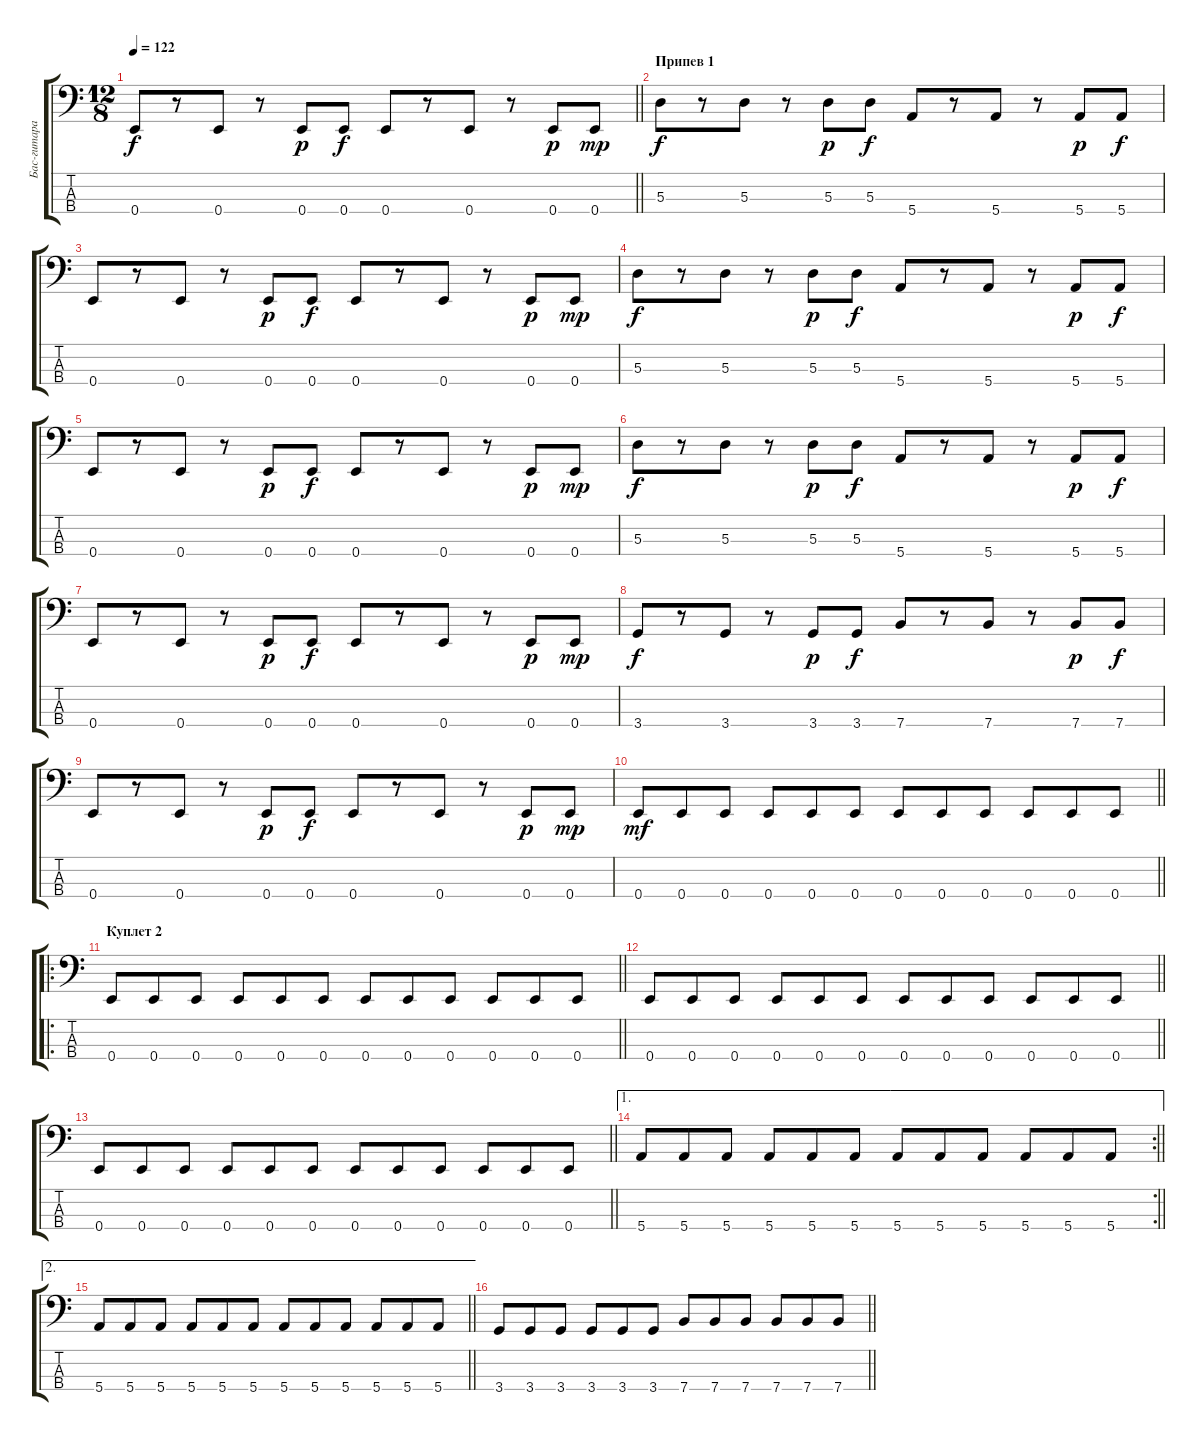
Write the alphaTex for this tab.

\track ("Бас-гитара" "Бас-гитара") {instrument electricbassfinger}
\staff {score tabs}
\tuning (G2 D2 A1 E1) {hide}
\ts (12 8)
\tempo 122
\clef f4
\barLineRight lightlight
\ks c
0.4.8{dy f} r.8 0.4.8 r.8 0.4.8{dy p} 0.4.8{dy f} 0.4.8 r.8 0.4.8 r.8 0.4.8{dy p} 0.4.8{dy mp} |
\section ("" "Припев 1")
5.3.8{dy f} r.8 5.3.8 r.8 5.3.8{dy p} 5.3.8{dy f} 5.4.8 r.8 5.4.8 r.8 5.4.8{dy p} 5.4.8{dy f} |
0.4.8 r.8 0.4.8 r.8 0.4.8{dy p} 0.4.8{dy f} 0.4.8 r.8 0.4.8 r.8 0.4.8{dy p} 0.4.8{dy mp} |
5.3.8{dy f} r.8 5.3.8 r.8 5.3.8{dy p} 5.3.8{dy f} 5.4.8 r.8 5.4.8 r.8 5.4.8{dy p} 5.4.8{dy f} |
0.4.8 r.8 0.4.8 r.8 0.4.8{dy p} 0.4.8{dy f} 0.4.8 r.8 0.4.8 r.8 0.4.8{dy p} 0.4.8{dy mp} |
5.3.8{dy f} r.8 5.3.8 r.8 5.3.8{dy p} 5.3.8{dy f} 5.4.8 r.8 5.4.8 r.8 5.4.8{dy p} 5.4.8{dy f} |
0.4.8 r.8 0.4.8 r.8 0.4.8{dy p} 0.4.8{dy f} 0.4.8 r.8 0.4.8 r.8 0.4.8{dy p} 0.4.8{dy mp} |
3.4.8{dy f} r.8 3.4.8 r.8 3.4.8{dy p} 3.4.8{dy f} 7.4.8 r.8 7.4.8 r.8 7.4.8{dy p} 7.4.8{dy f} |
0.4.8 r.8 0.4.8 r.8 0.4.8{dy p} 0.4.8{dy f} 0.4.8 r.8 0.4.8 r.8 0.4.8{dy p} 0.4.8{dy mp} |
\barLineRight lightlight
0.4.8{dy mf} 0.4.8 0.4.8 0.4.8 0.4.8 0.4.8 0.4.8 0.4.8 0.4.8 0.4.8 0.4.8 0.4.8 |
\ro
\section ("" "Куплет 2")
\barLineRight lightlight
0.4.8 0.4.8 0.4.8 0.4.8 0.4.8 0.4.8 0.4.8 0.4.8 0.4.8 0.4.8 0.4.8 0.4.8 |
\barLineRight lightlight
0.4.8 0.4.8 0.4.8 0.4.8 0.4.8 0.4.8 0.4.8 0.4.8 0.4.8 0.4.8 0.4.8 0.4.8 |
\barLineRight lightlight
0.4.8 0.4.8 0.4.8 0.4.8 0.4.8 0.4.8 0.4.8 0.4.8 0.4.8 0.4.8 0.4.8 0.4.8 |
\ae 1
\rc 2
\barLineRight lightlight
5.4.8 5.4.8 5.4.8 5.4.8 5.4.8 5.4.8 5.4.8 5.4.8 5.4.8 5.4.8 5.4.8 5.4.8 |
\ae 2
\barLineRight lightlight
5.4.8 5.4.8 5.4.8 5.4.8 5.4.8 5.4.8 5.4.8 5.4.8 5.4.8 5.4.8 5.4.8 5.4.8 |
\barLineRight lightlight
3.4.8 3.4.8 3.4.8 3.4.8 3.4.8 3.4.8 7.4.8 7.4.8 7.4.8 7.4.8 7.4.8 7.4.8
